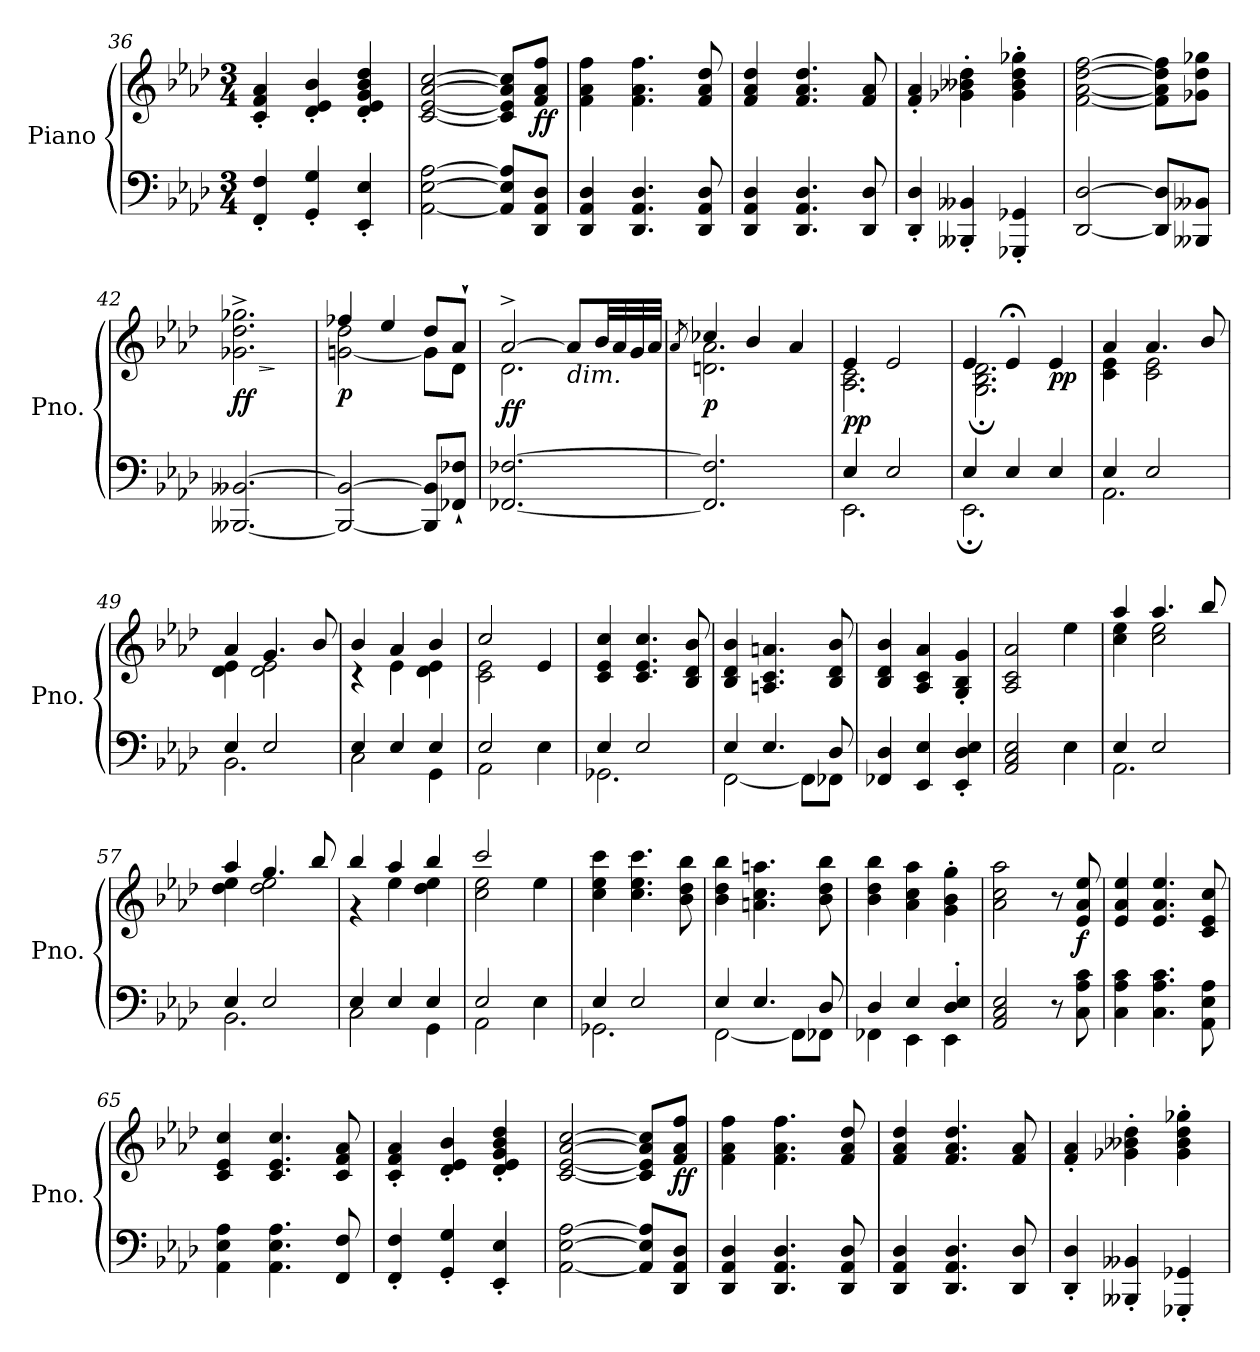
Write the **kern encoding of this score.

**kern	**kern	**dynam
*part1	*part1	*part1
*staff2	*staff1	*staff1/2
*I"Piano	*	*
*I'Pno.	*	*
*clefF4	*clefG2	*
*k[b-e-a-d-]	*k[b-e-a-d-]	*
*M3/4	*M3/4	*
=36	=36	=36
4FF/' 4F/'	4c/' 4f/' 4a-/'	.
4GG/' 4G/'	4d-/' 4e-/' 4b-/'	.
4EE-/' 4E-/'	4d-/' 4e-/' 4g/' 4b-/' 4dd-/'	.
=37	=37	=37
[2AA-\ [2E-\ [2A-\	[2c/ [2e-/ [2a-/ [2cc/	.
8AA-/] 8E-/] 8A-/]L	8c/] 8e-/] 8a-/] 8cc/]L	.
!	!	!LO:DY:b
8DD-/ 8AA-/ 8D-/J	8f/ 8a-/ 8ff/J	ff
!!LO:LB:g=z
=38	=38	=38
4DD-/ 4AA-/ 4D-/	4f\ 4a-\ 4ff\	.
4.DD-/ 4.AA-/ 4.D-/	4.f\ 4.a-\ 4.ff\	.
8DD-/ 8AA-/ 8D-/	8f/ 8a-/ 8dd-/	.
=39	=39	=39
4DD-/ 4AA-/ 4D-/	4f/ 4a-/ 4dd-/	.
4.DD-/ 4.AA-/ 4.D-/	4.f/ 4.a-/ 4.dd-/	.
8DD-/ 8D-/	8f/ 8a-/	.
=40	=40	=40
4DD-/' 4D-/'	4f/' 4a-/'	.
4BBB--X/' 4BB--X/'	4g-X\' 4b--X\' 4dd-\'	.
4GGG-X/' 4GG-X/'	4g-\' 4b--\' 4dd-\' 4gg-X\'	.
=41	=41	=41
[2DD-/ [2D-/	[2f\ [2a-\ [2dd-\ [2ff\	.
8DD-/] 8D-/]L	8f\] 8a-\] 8dd-\] 8ff\]L	.
8BBB--X/ 8BB--X/J	8g-X\ 8dd-\ 8gg-X\J	.
=42	=42	=42
!	!	!LO:HP:b
!	!	!LO:DY:n=1:b
[2.BBB--X/ [2.BB--X/	2.g-X\^ 2.dd-\^ 2.gg-X\^	> ff
.	.	]
=43	=43	=43
*	*^	*
!	!	!	!LO:DY:b
2BBB--/_ 2BB--/_	4ff-X/	[2gn\ 2dd-\	p
.	4ee-/	.	.
8BBB--/] 8BB--/]L	8dd-/L	8g\L]	.
8FF-X/` 8F-X/`J	8a-`/J	8d-\J	.
=44	=44	=44	=44
!	!	!	!LO:DY:b
[2.FF-X/ [2.F-X/	[2a-^/	2.d-\	ff
!	!LO:TX:b:i:t=dim.	!	!
.	8a-/L]	.	.
.	32b-/LL	.	.
.	32a-/	.	.
.	32g/	.	.
.	32a-/JJJ	.	.
!!LO:PB:g=z	!!
=45	=45	=45	=45
.	8qa-/	.	.
!	!	!	!LO:DY:b
2.FF-/] 2.F-/]	4cc-X/	2.dn\ 2.a-\	p
.	4b-/	.	.
.	4a-/	.	.
=46	=46	=46	=46
*^	*	*	*
!	!	!	!	!LO:DY:b
4E-/	2.EE-\	4e-/	2.A-\ 2.c\	pp
2E-/	.	2e-/	.	.
=47	=47	=47	=47	=47
4E-/	2.EE-;\	4e-/	2.G\; 2.B-\; 2.d-\;	.
4E-/	.	4e-;</	.	.
!	!	!	!	!LO:DY:b
4E-/	.	4e-/	.	pp
=48	=48	=48	=48	=48
4E-/	2.AA-\	4a-/	4c\ 4e-\	.
2E-/	.	4.a-/	2c\ 2e-\	.
.	.	8b-/	.	.
=49	=49	=49	=49	=49
4E-/	2.BB-\	4a-/	4d-\ 4e-\	.
2E-/	.	4.g/	2d-\ 2e-\	.
.	.	8b-/	.	.
=50	=50	=50	=50	=50
4E-/	2C\	4b-/	4r	.
4E-/	.	4a-/	4e-\	.
4E-/	4GG\	4b-/	4d-\ 4e-\	.
=51	=51	=51	=51	=51
2E-/	2AA-\	2cc/	2c\ 2e-\	.
4E-\	4ryy	4e-/	4ryy	.
*	*	*v	*v	*
=52	=52	=52	=52
4E-/	2.GG-X\	4c/ 4e-/ 4cc/	.
2E-/	.	4.c/ 4.e-/ 4.cc/	.
.	.	8B-/ 8d-/ 8b-/	.
=53	=53	=53	=53
4E-/	[2FF\	4B-/ 4d-/ 4b-/	.
4.E-/	.	4.An/ 4.c/ 4.an/	.
.	8FF\L]	.	.
8D-/	8FF-X\J	8B-/ 8d-/ 8b-/	.
*v	*v	*	*
!!LO:LB:g=z
=54	=54	=54
4FF-X/ 4D-/	4B-/ 4d-/ 4b-/	.
4EE-/ 4E-/	4A-/ 4c/ 4a-/	.
4EE-/' 4D-/' 4E-/'	4G/' 4B-/' 4g/'	.
=55	=55	=55
2AA-/ 2C/ 2E-/	2A-/ 2c/ 2a-/	.
4E-\	4ee-\	.
=56	=56	=56
*^	*^	*
4E-/	2.AA-\	4aa-/	4cc\ 4ee-\	.
2E-/	.	4.aa-/	2cc\ 2ee-\	.
.	.	8bb-/	.	.
=57	=57	=57	=57	=57
4E-/	2.BB-\	4aa-/	4dd-\ 4ee-\	.
2E-/	.	4.gg/	2dd-\ 2ee-\	.
.	.	8bb-/	.	.
=58	=58	=58	=58	=58
4E-/	2C\	4bb-/	4r	.
4E-/	.	4aa-/	4ee-\	.
4E-/	4GG\	4bb-/	4dd-\ 4ee-\	.
=59	=59	=59	=59	=59
2E-/	2AA-\	2ccc/	2cc\ 2ee-\	.
4E-\	4ryy	4ee-\	4ryy	.
*	*	*v	*v	*
=60	=60	=60	=60
4E-/	2.GG-X\	4cc\ 4ee-\ 4ccc\	.
2E-/	.	4.cc\ 4.ee-\ 4.ccc\	.
.	.	8b-\ 8dd-\ 8bb-\	.
=61	=61	=61	=61
4E-/	[2FF\	4b-\ 4dd-\ 4bb-\	.
4.E-/	.	4.an\ 4.cc\ 4.aan\	.
.	8FF\L]	.	.
8D-/	8FF-X\J	8b-\ 8dd-\ 8bb-\	.
=62	=62	=62	=62
4D-/	4FF-X\	4b-\ 4dd-\ 4bb-\	.
4E-/	4EE-\	4a-\ 4cc\ 4aa-\	.
4D-/' 4E-/'	4EE-\	4g\' 4b-\' 4gg\'	.
*v	*v	*	*
!!LO:LB:g=z
=63	=63	=63
2AA-/ 2C/ 2E-/	2a-\ 2cc\ 2aa-\	.
8r	8r	.
!	!	!LO:DY:b
8C\ 8A-\ 8c\	8e-/ 8a-/ 8ee-/	f
=64	=64	=64
4C\ 4A-\ 4c\	4e-/ 4a-/ 4ee-/	.
4.C\ 4.A-\ 4.c\	4.e-/ 4.a-/ 4.ee-/	.
8AA-\ 8E-\ 8A-\	8c/ 8e-/ 8cc/	.
=65	=65	=65
4AA-\ 4E-\ 4A-\	4c/ 4e-/ 4cc/	.
4.AA-\ 4.E-\ 4.A-\	4.c/ 4.e-/ 4.cc/	.
8FF/ 8F/	8c/ 8f/ 8a-/	.
=66	=66	=66
4FF/' 4F/'	4c/' 4f/' 4a-/'	.
4GG/' 4G/'	4d-/' 4e-/' 4b-/'	.
4EE-/' 4E-/'	4d-/' 4e-/' 4g/' 4b-/' 4dd-/'	.
=67	=67	=67
[2AA-\ [2E-\ [2A-\	[2c/ [2e-/ [2a-/ [2cc/	.
8AA-/] 8E-/] 8A-/]L	8c/] 8e-/] 8a-/] 8cc/]L	.
!	!	!LO:DY:b
8DD-/ 8AA-/ 8D-/J	8f/ 8a-/ 8ff/J	ff
=68	=68	=68
4DD-/ 4AA-/ 4D-/	4f\ 4a-\ 4ff\	.
4.DD-/ 4.AA-/ 4.D-/	4.f\ 4.a-\ 4.ff\	.
8DD-/ 8AA-/ 8D-/	8f/ 8a-/ 8dd-/	.
=69	=69	=69
4DD-/ 4AA-/ 4D-/	4f/ 4a-/ 4dd-/	.
4.DD-/ 4.AA-/ 4.D-/	4.f/ 4.a-/ 4.dd-/	.
8DD-/ 8D-/	8f/ 8a-/	.
=70	=70	=70
4DD-/' 4D-/'	4f/' 4a-/'	.
4BBB--X/' 4BB--X/'	4g-X\' 4b--X\' 4dd-\'	.
4GGG-X/' 4GG-X/'	4g-\' 4b--\' 4dd-\' 4gg-X\'	.
=	=	=
*-	*-	*-
